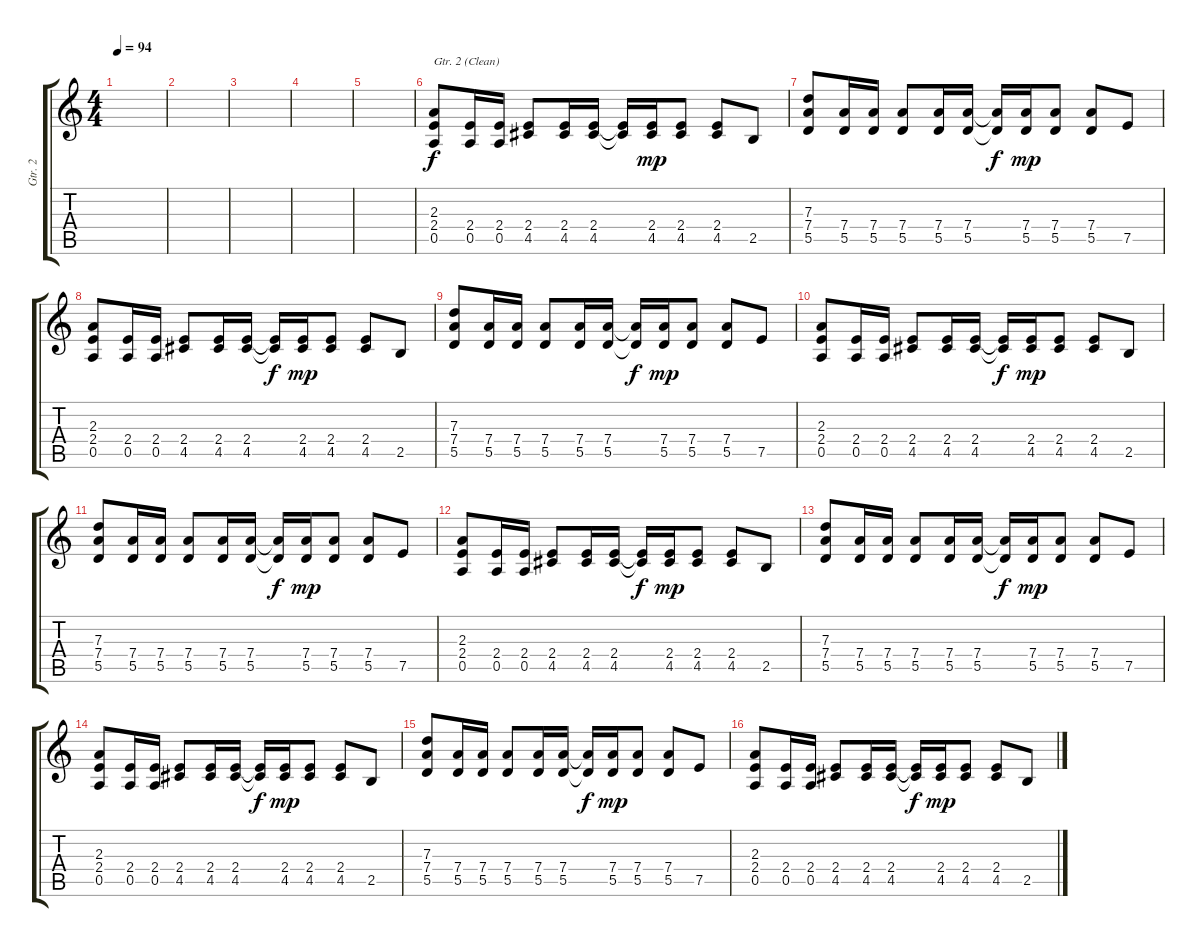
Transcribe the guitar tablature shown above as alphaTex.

\track ("Gtr. 2" "Gtr. 2") {instrument electricguitarjazz}
\staff {score tabs}
\tuning (E4 B3 G3 D3 A2 E2) {hide}
\ts (4 4)
\tempo 94
\clef g2
\ks c
|
|
|
|
|
(2.3 2.4 0.5).8{txt "Gtr. 2 (Clean)"} (2.4 0.5).16 (2.4 0.5).16 (2.4 4.5).8 (2.4 4.5).16 (2.4 4.5).16 (2.4{t} 4.5{t}).16{dy f} (2.4 4.5).16{dy mp} (2.4 4.5).8 (2.4 4.5).8 2.5.8 |
(7.3 7.4 5.5).8 (7.4 5.5).16 (7.4 5.5).16 (7.4 5.5).8 (7.4 5.5).16 (7.4 5.5).16 (7.4{t} 5.5{t}).16{dy f} (7.4 5.5).16{dy mp} (7.4 5.5).8 (7.4 5.5).8 7.5.8 |
(2.3 2.4 0.5).8 (2.4 0.5).16 (2.4 0.5).16 (2.4 4.5).8 (2.4 4.5).16 (2.4 4.5).16 (2.4{t} 4.5{t}).16{dy f} (2.4 4.5).16{dy mp} (2.4 4.5).8 (2.4 4.5).8 2.5.8 |
(7.3 7.4 5.5).8 (7.4 5.5).16 (7.4 5.5).16 (7.4 5.5).8 (7.4 5.5).16 (7.4 5.5).16 (7.4{t} 5.5{t}).16{dy f} (7.4 5.5).16{dy mp} (7.4 5.5).8 (7.4 5.5).8 7.5.8 |
(2.3 2.4 0.5).8 (2.4 0.5).16 (2.4 0.5).16 (2.4 4.5).8 (2.4 4.5).16 (2.4 4.5).16 (2.4{t} 4.5{t}).16{dy f} (2.4 4.5).16{dy mp} (2.4 4.5).8 (2.4 4.5).8 2.5.8 |
(7.3 7.4 5.5).8 (7.4 5.5).16 (7.4 5.5).16 (7.4 5.5).8 (7.4 5.5).16 (7.4 5.5).16 (7.4{t} 5.5{t}).16{dy f} (7.4 5.5).16{dy mp} (7.4 5.5).8 (7.4 5.5).8 7.5.8 |
(2.3 2.4 0.5).8 (2.4 0.5).16 (2.4 0.5).16 (2.4 4.5).8 (2.4 4.5).16 (2.4 4.5).16 (2.4{t} 4.5{t}).16{dy f} (2.4 4.5).16{dy mp} (2.4 4.5).8 (2.4 4.5).8 2.5.8 |
(7.3 7.4 5.5).8 (7.4 5.5).16 (7.4 5.5).16 (7.4 5.5).8 (7.4 5.5).16 (7.4 5.5).16 (7.4{t} 5.5{t}).16{dy f} (7.4 5.5).16{dy mp} (7.4 5.5).8 (7.4 5.5).8 7.5.8 |
(2.3 2.4 0.5).8 (2.4 0.5).16 (2.4 0.5).16 (2.4 4.5).8 (2.4 4.5).16 (2.4 4.5).16 (2.4{t} 4.5{t}).16{dy f} (2.4 4.5).16{dy mp} (2.4 4.5).8 (2.4 4.5).8 2.5.8 |
(7.3 7.4 5.5).8 (7.4 5.5).16 (7.4 5.5).16 (7.4 5.5).8 (7.4 5.5).16 (7.4 5.5).16 (7.4{t} 5.5{t}).16{dy f} (7.4 5.5).16{dy mp} (7.4 5.5).8 (7.4 5.5).8 7.5.8 |
(2.3 2.4 0.5).8 (2.4 0.5).16 (2.4 0.5).16 (2.4 4.5).8 (2.4 4.5).16 (2.4 4.5).16 (2.4{t} 4.5{t}).16{dy f} (2.4 4.5).16{dy mp} (2.4 4.5).8 (2.4 4.5).8 2.5.8
